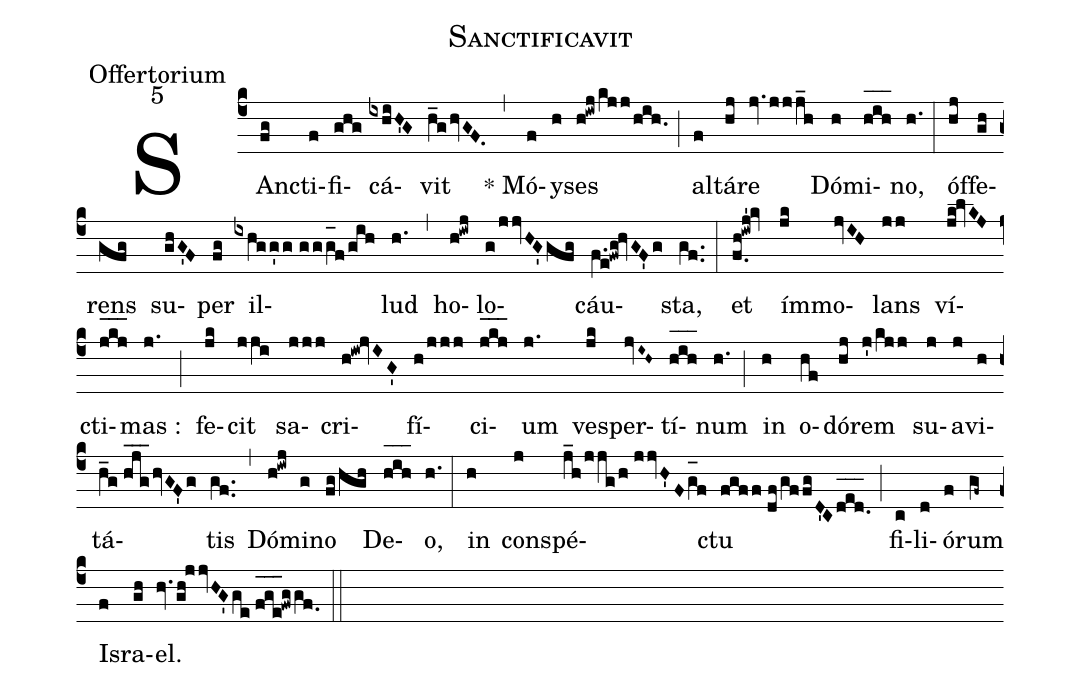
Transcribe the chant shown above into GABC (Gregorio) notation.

name:Sanctificavit;
office-part:Offertorium;
mode:5;
%%
(c4) SAn(fg)cti(f)fi(ghg)cá(ixhiH'G)vit(h_ghvGF.) (,) * Mó(f)y(h)ses(h!iwj/kjj/hih.) (;) al(f)tá(hj)re(jv.jjj_h) Dó(h)mi(h_[oh:h]i_[oh:h]h_[oh:h])no,(h.) (:) óf(hj)fe(gh)rens(gfg) su(ghG'F)per(fg) il(ixhgg'g//ggg_[oh:h]f/gih)lud(h.) (,) ho(h!iwj)lo(g/jjvHG'gfg)cáu(f.e!fwg!hvGF'g)sta,(gf..) (:) et(f.0h!iwj'!kv) ím(jk)mo(jvIH)lans(jj) ví(jk!lvKJ)cti(j_[hl:1]k_[hl:1]j_[hl:1])mas :(j.) (;) fe(jk)cit(jji) sa(jjj)cri(h!iw!jvIG')fí(h/jjj)ci(j_[hl:1]k_[hl:1]j_[hl:1])um(j.) ve(jk)sper(jvI~H~)tí(h_[oh:h]i_[oh:h]h_[oh:h])num(h.) (;) in(h) o(hf)dó(hj)rem(j'/kjj) su(j)a(j)vi(h)tá(h_g//hjg___hvGF'g)tis(gf..) (,) Dó(h!iwj)mi(g)no(fg/hgh) De(h_[oh:h]i_[oh:h]h_[oh:h])o,(h.) (:) in(h) con(j)spé(j_h/jjg/h//jjvH'Fg_[oh:h]f)ctu(fgff//df/gffgD'Cd_[oh:h]e_[oh:h]d._[oh:h]) (;) fi(c)li(d)ó(f)rum(gf~) Is(f)ra(gh)el.(hv.gh!jjvHG'ge//f_[oh:h]g_[oh:h]e_[oh:h]!fwggf.0) (::)
